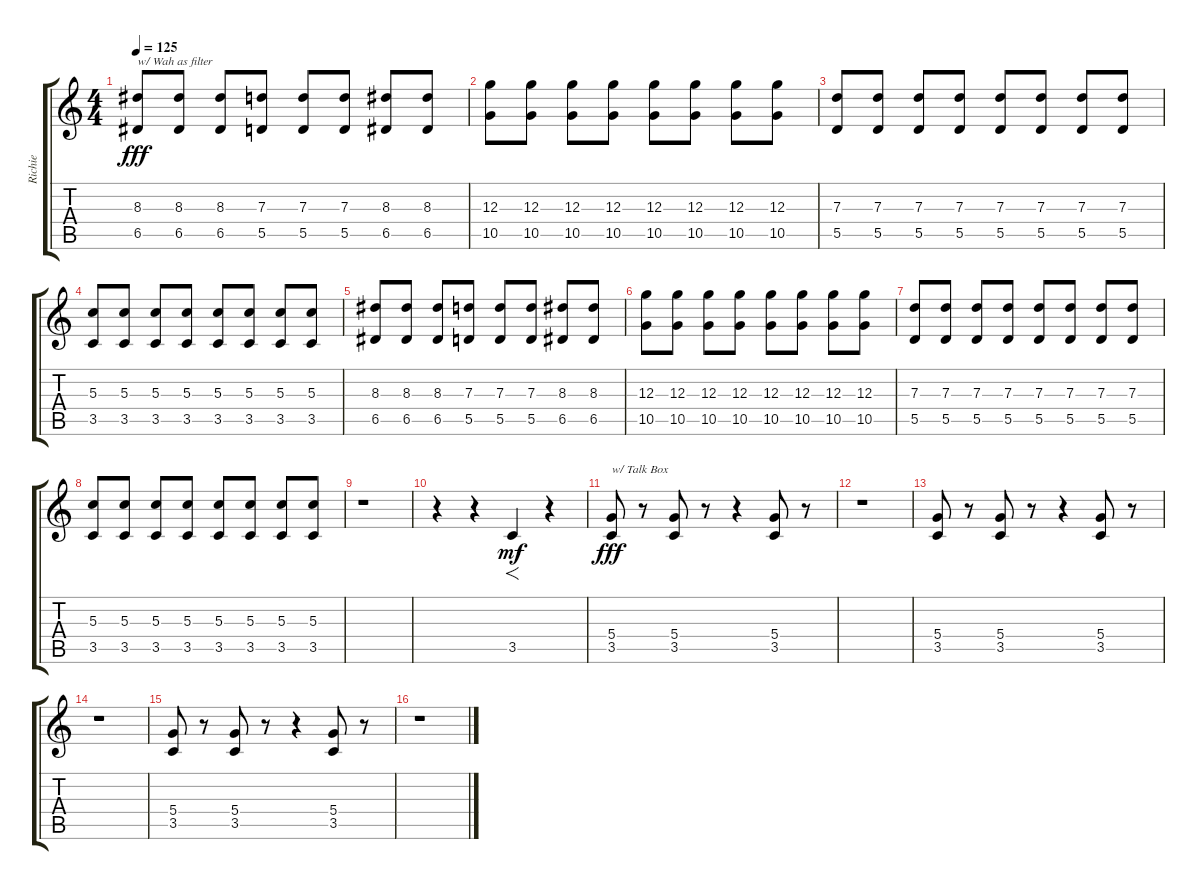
\track ("Richie" "Richie") {instrument overdrivenguitar}
\staff {score tabs}
\tuning (E4 B3 G3 D3 A2 E2) {hide}
\ts (4 4)
\tempo 125
\clef g2
\ks c
(8.3 6.5).8{txt "w/ Wah as filter" dy fff instrument overdrivenguitar} (8.3 6.5).8 (8.3 6.5).8 (7.3 5.5).8 (7.3 5.5).8 (7.3 5.5).8 (8.3 6.5).8 (8.3 6.5).8 |
(12.3 10.5).8 (12.3 10.5).8 (12.3 10.5).8 (12.3 10.5).8 (12.3 10.5).8 (12.3 10.5).8 (12.3 10.5).8 (12.3 10.5).8 |
(7.3 5.5).8 (7.3 5.5).8 (7.3 5.5).8 (7.3 5.5).8 (7.3 5.5).8 (7.3 5.5).8 (7.3 5.5).8 (7.3 5.5).8 |
(5.3 3.5).8 (5.3 3.5).8 (5.3 3.5).8 (5.3 3.5).8 (5.3 3.5).8 (5.3 3.5).8 (5.3 3.5).8 (5.3 3.5).8 |
(8.3 6.5).8 (8.3 6.5).8 (8.3 6.5).8 (7.3 5.5).8 (7.3 5.5).8 (7.3 5.5).8 (8.3 6.5).8 (8.3 6.5).8 |
(12.3 10.5).8 (12.3 10.5).8 (12.3 10.5).8 (12.3 10.5).8 (12.3 10.5).8 (12.3 10.5).8 (12.3 10.5).8 (12.3 10.5).8 |
(7.3 5.5).8 (7.3 5.5).8 (7.3 5.5).8 (7.3 5.5).8 (7.3 5.5).8 (7.3 5.5).8 (7.3 5.5).8 (7.3 5.5).8 |
(5.3 3.5).8 (5.3 3.5).8 (5.3 3.5).8 (5.3 3.5).8 (5.3 3.5).8 (5.3 3.5).8 (5.3 3.5).8 (5.3 3.5).8 |
r.1 |
r.4 r.4 3.5.4{f dy mf} r.4 |
(5.4 3.5).8{txt "w/ Talk Box" dy fff} r.8 (5.4 3.5).8 r.8 r.4 (5.4 3.5).8 r.8 |
r.1 |
(5.4 3.5).8 r.8 (5.4 3.5).8 r.8 r.4 (5.4 3.5).8 r.8 |
r.1 |
(5.4 3.5).8 r.8 (5.4 3.5).8 r.8 r.4 (5.4 3.5).8 r.8 |
r.1
